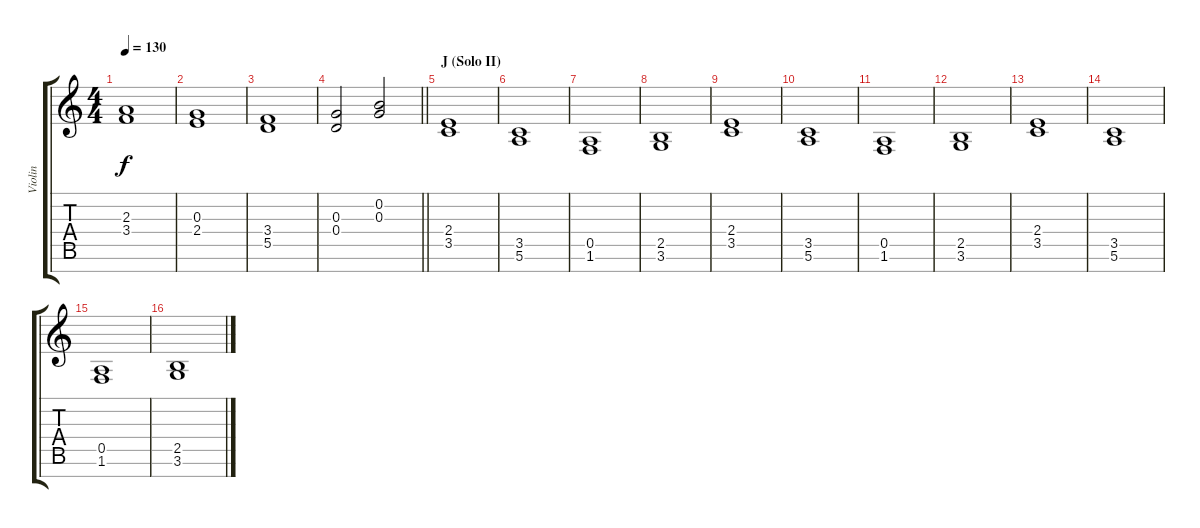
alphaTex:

\track ("Violin" "Violin") {instrument violin}
\staff {score tabs}
\tuning (E5 B4 G4 D4 A3 E3 B2) {hide}
\ts (4 4)
\tempo 130
\clef g2
\ks c
(2.3 3.4).1{dy f} |
(0.3 2.4).1 |
(3.4 5.5).1 |
\barLineRight lightlight
(0.3 0.4).2 (0.2 0.3).2 |
\section ("" "J (Solo II)")
(2.4 3.5).1 |
(3.5 5.6).1 |
(0.5 1.6).1 |
(2.5 3.6).1 |
(2.4 3.5).1 |
(3.5 5.6).1 |
(0.5 1.6).1 |
(2.5 3.6).1 |
(2.4 3.5).1 |
(3.5 5.6).1 |
(0.5 1.6).1 |
(2.5 3.6).1
